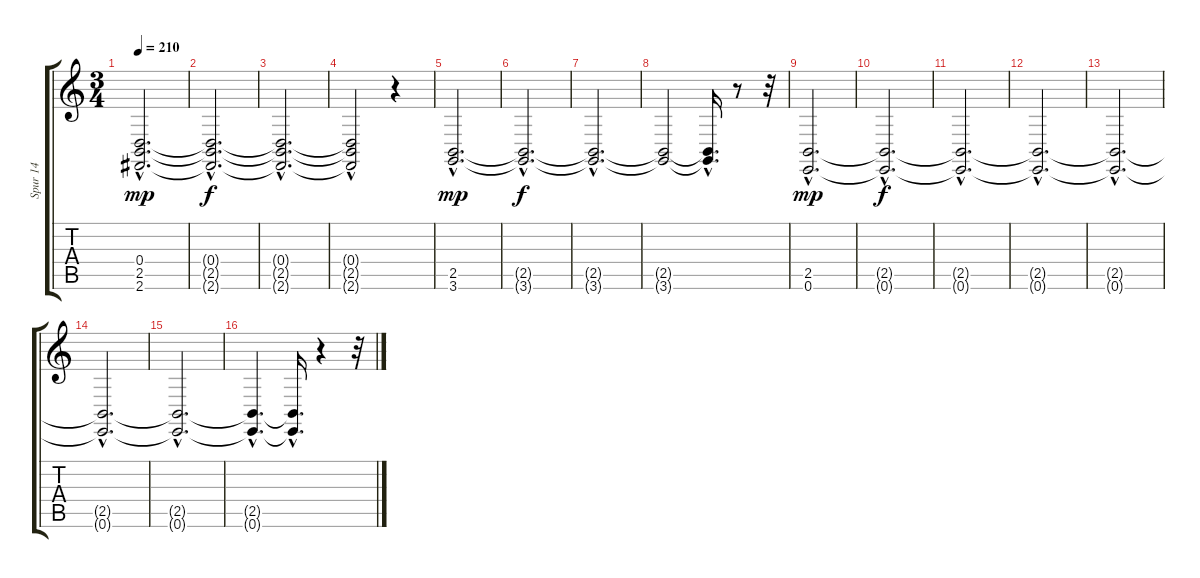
\track ("Spur 14" "Spur 14") {instrument choiraahs}
\staff {score tabs}
\tuning (E4 B3 G3 D3 A2 E2) {hide}
\ts (3 4)
\tempo 210
\clef g2
\ks c
(0.4{hac} 2.5{hac} 2.6{hac}).2{d dy mp} |
(0.4{hac t} 2.5{hac t} 2.6{hac t}).2{d dy f} |
(0.4{hac t} 2.5{hac t} 2.6{hac t}).2{d} |
(0.4{hac t} 2.5{hac t} 2.6{t}).2 r.4 |
(2.5{hac} 3.6{hac}).2{d dy mp} |
(2.5{hac t} 3.6{hac t}).2{d dy f} |
(2.5{hac t} 3.6{hac t}).2{d} |
(2.5{t} 3.6{t}).2 (2.5{hac t} 3.6{hac t}).16{d} r.8 r.32 |
(2.5{hac} 0.6{hac}).2{d dy mp} |
(2.5{hac t} 0.6{hac t}).2{d dy f} |
(2.5{hac t} 0.6{hac t}).2{d} |
(2.5{hac t} 0.6{hac t}).2{d} |
(2.5{hac t} 0.6{hac t}).2{d} |
(2.5{hac t} 0.6{hac t}).2{d} |
(2.5{hac t} 0.6{hac t}).2{d} |
(2.5{hac t} 0.6{hac t}).4{d} (2.5{hac t} 0.6{t}).16{d} r.4 r.32
